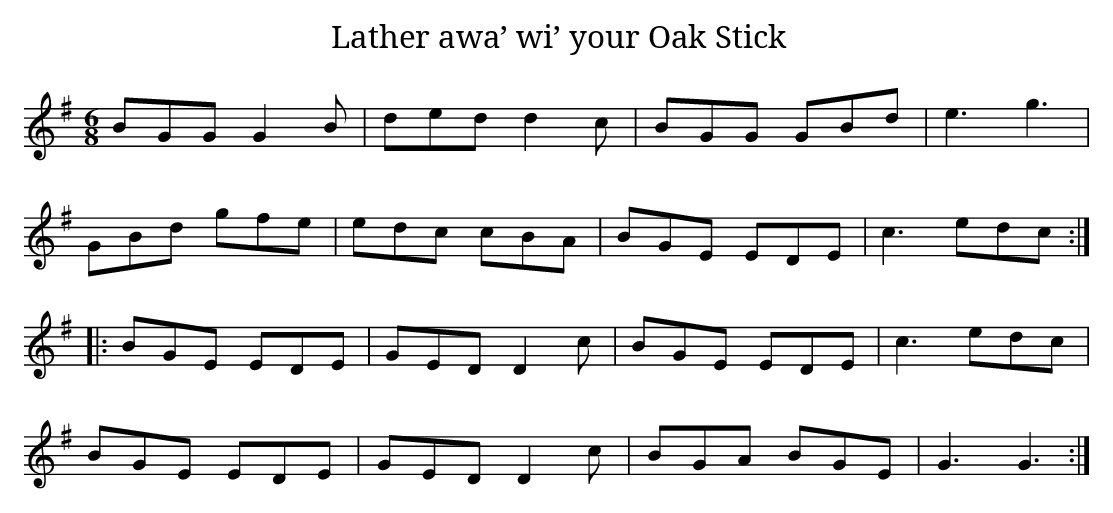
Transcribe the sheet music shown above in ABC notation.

X:1
T:Lather awa’ wi’ your Oak Stick
M:6/8
L:1/8
K:G
BGG G2B|ded d2c|BGG GBd|e3 g3|
GBd gfe|edc cBA|BGE EDE|c3 edc:|
|:BGE EDE|GED D2c|BGE EDE|c3 edc|
BGE EDE|GED D2c|BGA BGE|G3 G3:|]
